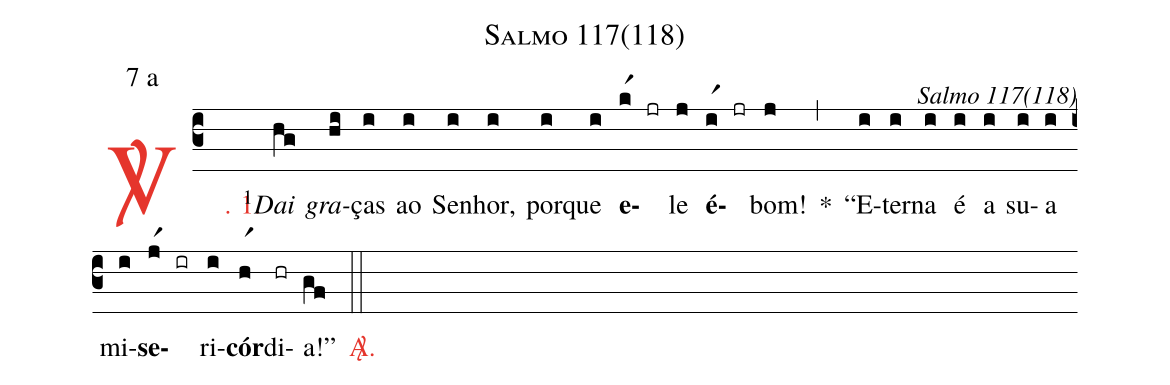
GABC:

name: Salmo 117(118);
mode: 7;
mode-differentia: a;
commentary: Salmo 117(118);
%%
(c3)

<c><sp>V/</sp>. 1.</c>() <v>\VSup{1}</v><i>Dai</i>(hg) <i>gra</i>(hi)ças(i) ao(i) Se(i)nhor,(i) por(i)que(i) <b>e</b>(kr1)(jr)le(j) <b>é</b>(ir1)(jr) bom!(j) *(,) “E(i)ter(i)na(i) é(i) a(i) su(i)a(i) mi(i)<b>se</b>(jr1)(ir)ri(i)<b>cór</b>(hr1)di(hr)a!”(gf)

<c><sp>A/</sp>.</c>(::)
